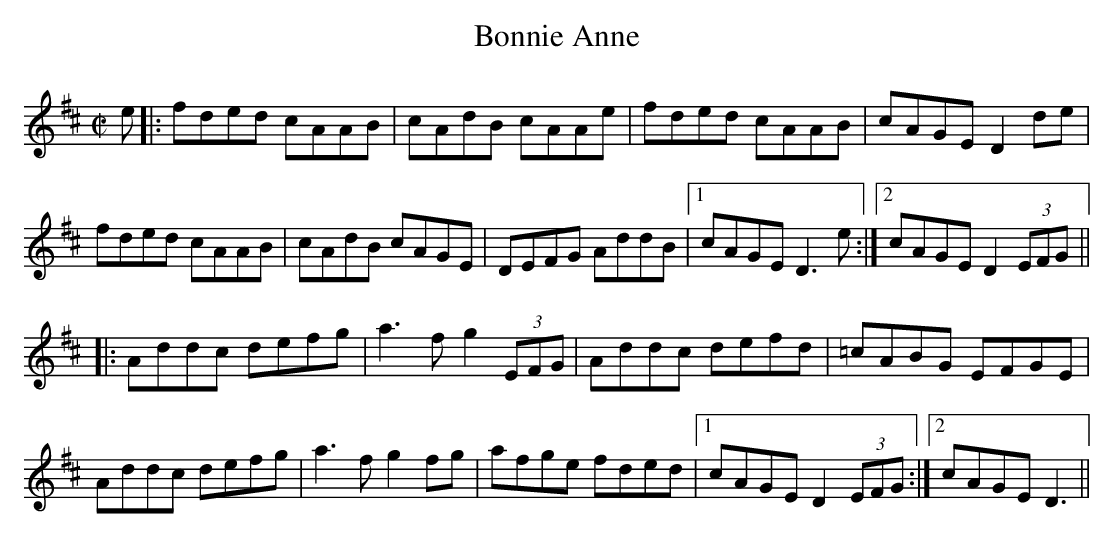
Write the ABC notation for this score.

X:1
T:Bonnie Anne
M:C|
K:D
e|:fded cAAB|cAdB cAAe|fded cAAB|cAGE D2de|
fded cAAB|cAdB cAGE|DEFG AddB|1 cAGE D3e:|2 cAGE D2 (3EFG||
|:Addc defg|a3f g2 (3EFG|Addc defd|=cABG EFGE|
Addc defg|a3f g2fg|afge fded|1 cAGE D2 (3EFG:|2 cAGE D3||
